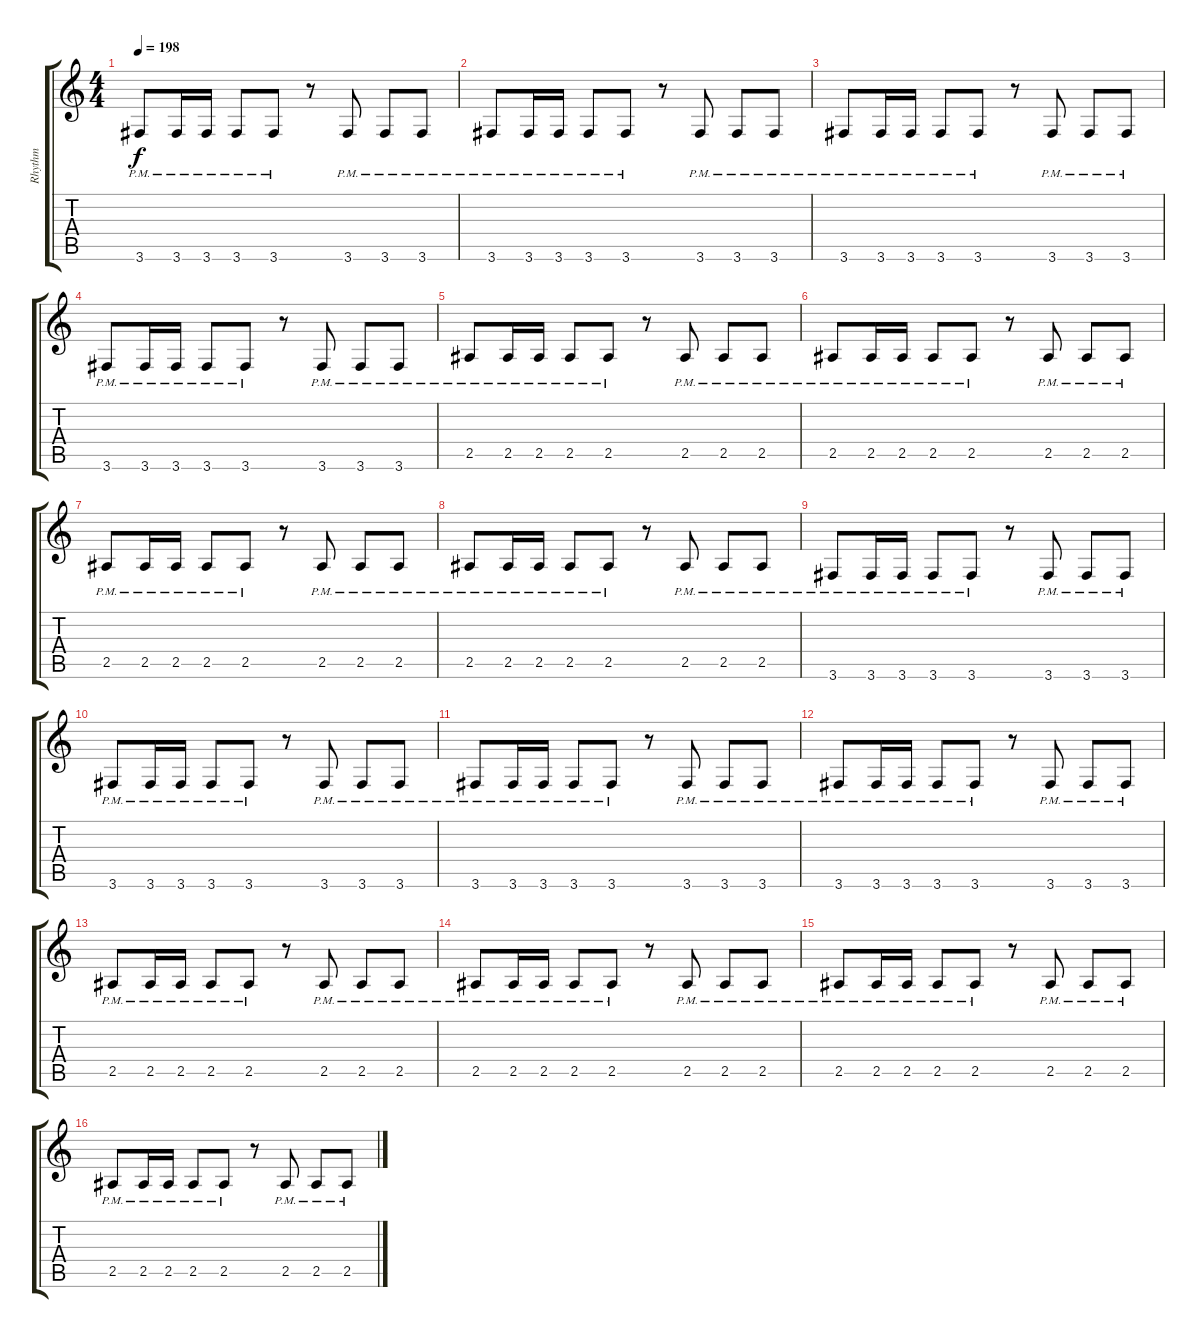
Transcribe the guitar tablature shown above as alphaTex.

\track ("Rhythm" "Rhythm") {instrument distortionguitar}
\staff {score tabs}
\tuning (Eb4 Bb3 Gb3 Db3 Ab2 Eb2) {hide}
\ts (4 4)
\tempo 198
\clef g2
\ks c
3.6{pm}.8{dy f} 3.6{pm}.16 3.6{pm}.16 3.6{pm}.8 3.6{pm}.8 r.8 3.6{pm}.8 3.6{pm}.8 3.6{pm}.8 |
3.6{pm}.8 3.6{pm}.16 3.6{pm}.16 3.6{pm}.8 3.6{pm}.8 r.8 3.6{pm}.8 3.6{pm}.8 3.6{pm}.8 |
3.6{pm}.8 3.6{pm}.16 3.6{pm}.16 3.6{pm}.8 3.6{pm}.8 r.8 3.6{pm}.8 3.6{pm}.8 3.6{pm}.8 |
3.6{pm}.8 3.6{pm}.16 3.6{pm}.16 3.6{pm}.8 3.6{pm}.8 r.8 3.6{pm}.8 3.6{pm}.8 3.6{pm}.8 |
2.5{pm}.8 2.5{pm}.16 2.5{pm}.16 2.5{pm}.8 2.5{pm}.8 r.8 2.5{pm}.8 2.5{pm}.8 2.5{pm}.8 |
2.5{pm}.8 2.5{pm}.16 2.5{pm}.16 2.5{pm}.8 2.5{pm}.8 r.8 2.5{pm}.8 2.5{pm}.8 2.5{pm}.8 |
2.5{pm}.8 2.5{pm}.16 2.5{pm}.16 2.5{pm}.8 2.5{pm}.8 r.8 2.5{pm}.8 2.5{pm}.8 2.5{pm}.8 |
2.5{pm}.8 2.5{pm}.16 2.5{pm}.16 2.5{pm}.8 2.5{pm}.8 r.8 2.5{pm}.8 2.5{pm}.8 2.5{pm}.8 |
3.6{pm}.8 3.6{pm}.16 3.6{pm}.16 3.6{pm}.8 3.6{pm}.8 r.8 3.6{pm}.8 3.6{pm}.8 3.6{pm}.8 |
3.6{pm}.8 3.6{pm}.16 3.6{pm}.16 3.6{pm}.8 3.6{pm}.8 r.8 3.6{pm}.8 3.6{pm}.8 3.6{pm}.8 |
3.6{pm}.8 3.6{pm}.16 3.6{pm}.16 3.6{pm}.8 3.6{pm}.8 r.8 3.6{pm}.8 3.6{pm}.8 3.6{pm}.8 |
3.6{pm}.8 3.6{pm}.16 3.6{pm}.16 3.6{pm}.8 3.6{pm}.8 r.8 3.6{pm}.8 3.6{pm}.8 3.6{pm}.8 |
2.5{pm}.8 2.5{pm}.16 2.5{pm}.16 2.5{pm}.8 2.5{pm}.8 r.8 2.5{pm}.8 2.5{pm}.8 2.5{pm}.8 |
2.5{pm}.8 2.5{pm}.16 2.5{pm}.16 2.5{pm}.8 2.5{pm}.8 r.8 2.5{pm}.8 2.5{pm}.8 2.5{pm}.8 |
2.5{pm}.8 2.5{pm}.16 2.5{pm}.16 2.5{pm}.8 2.5{pm}.8 r.8 2.5{pm}.8 2.5{pm}.8 2.5{pm}.8 |
2.5{pm}.8 2.5{pm}.16 2.5{pm}.16 2.5{pm}.8 2.5{pm}.8 r.8 2.5{pm}.8 2.5{pm}.8 2.5{pm}.8
